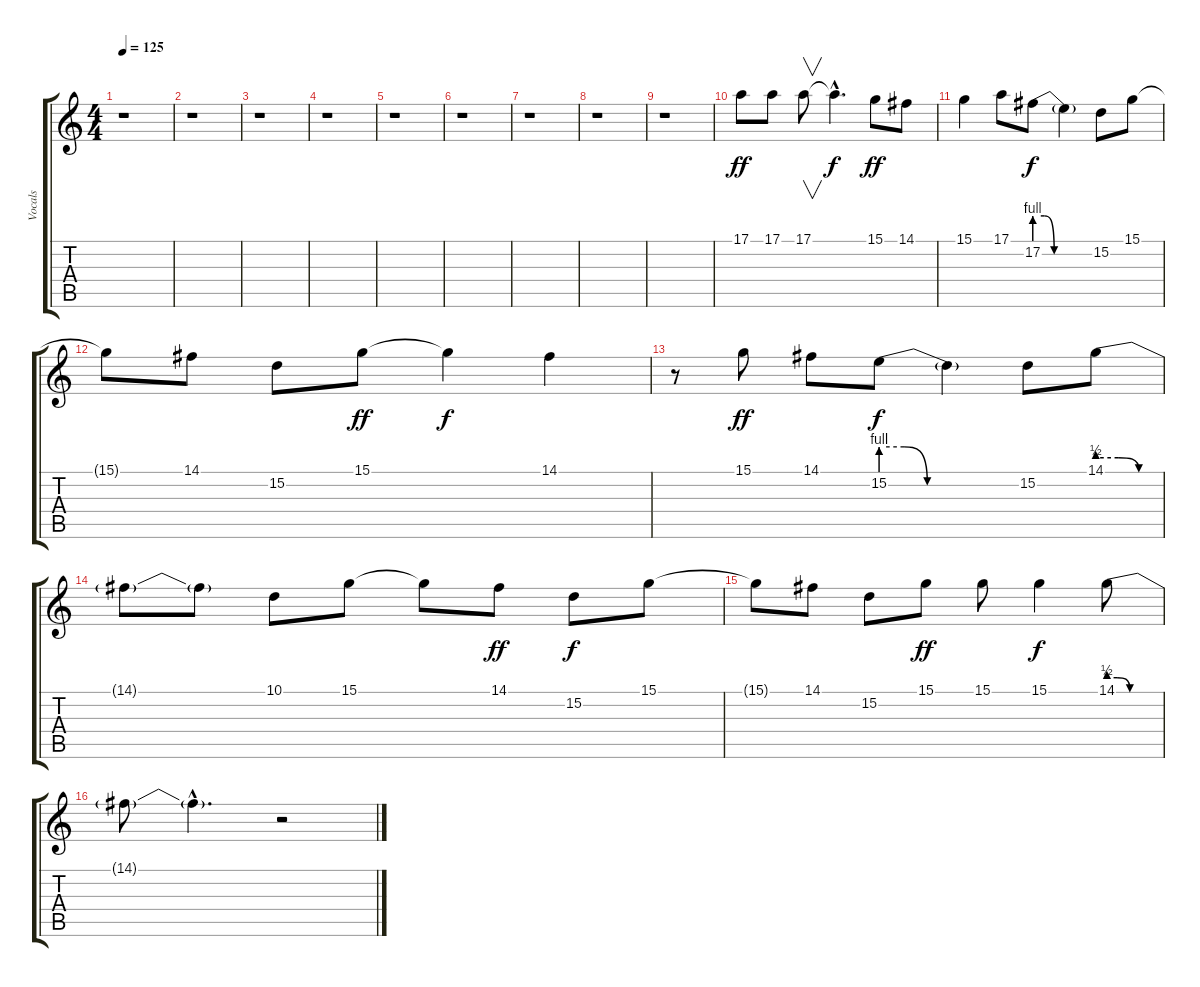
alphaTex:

\track ("Vocals" "Vocals") {instrument lead2sawtooth}
\staff {score tabs}
\tuning (E4 B3 G3 D3 A2 E2) {hide}
\ts (4 4)
\tempo 125
\clef g2
\ks c
r.1{dy ff} |
r.1 |
r.1 |
r.1 |
r.1 |
r.1 |
r.1 |
r.1 |
r.1 |
17.1.8 17.1.8 17.1.8{v} 17.1{hac t}.4{d dy f} 15.1.8{dy ff} 14.1.8 |
15.1.4 17.1.8 17.2{be (custom 0 4 10 4 20 0 40 0 60 0)}.8{dy f} 17.2{t}.4 15.2.8 15.1.8 |
15.1{t}.8 14.1.8 15.2.8 15.1.8{dy ff} 15.1{t}.4{dy f} 14.1.4 |
r.8 15.1.8{dy ff} 14.1.8 15.2{be (custom 0 4 10 4 20 0 40 0 60 0)}.8{dy f} 15.2{t}.4 15.2.8 14.1{be (custom 0 2 20 2 40 0 60 0)}.8 |
14.1{t}.8 14.1{t}.8 10.1.8 15.1.8 15.1{t}.8 14.1.8{dy ff} 15.2.8{dy f} 15.1.8 |
15.1{t}.8 14.1.8 15.2.8 15.1.8{dy ff} 15.1.8 15.1.4{dy f} 14.1{be (custom 0 2 10 2 25 0 40 0 60 0)}.8 |
14.1{t}.8 14.1{hac t}.4{d} r.2
